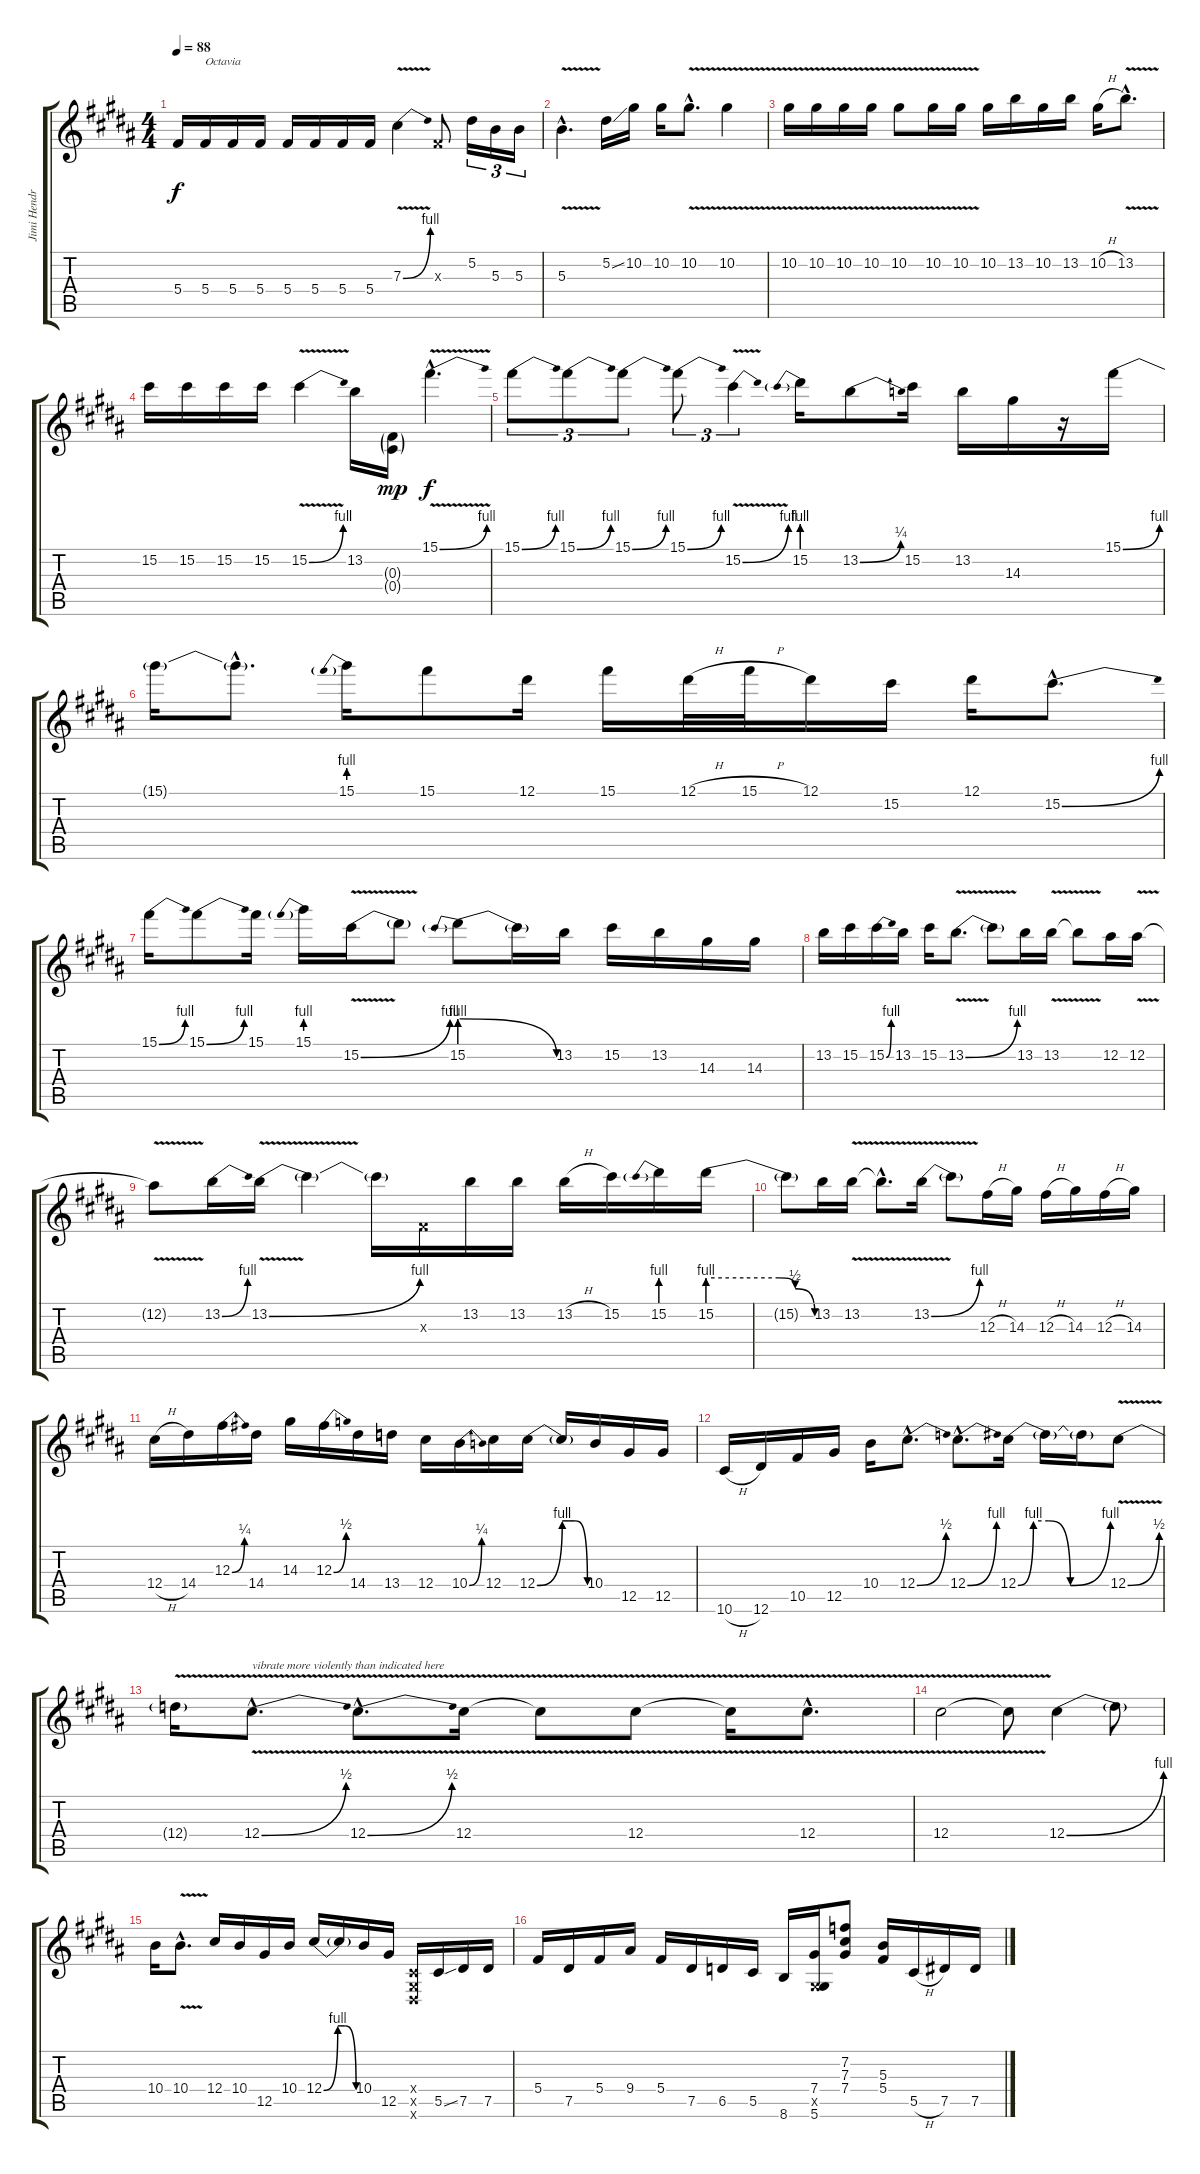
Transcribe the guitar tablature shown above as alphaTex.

\track ("Jimi Hendrix" "Jimi Hendr") {instrument overdrivenguitar}
\staff {score tabs}
\tuning (Eb4 Bb3 Gb3 Db3 Ab2 Eb2) {hide}
\ts (4 4)
\tempo 88
\clef g2
\ks b
5.4.16{dy f} 5.4.16{txt "Octavia"} 5.4.16 5.4.16 5.4.16 5.4.16 5.4.16 5.4.16 7.3{be (bend 0 0 60 4) v}.4 0.3{x}.8 5.2.16{tu (3 2)} 5.3.16{tu (3 2)} 5.3.16{tu (3 2)} |
5.3{v hac}.4{d} 5.2{ss}.16 10.2.16 10.2.16 10.2{v hac}.8{d} 10.2{v}.4 |
10.2{v}.16 10.2{v}.16 10.2{v}.16 10.2{v}.16 10.2{v}.8 10.2{v}.16 10.2{v}.16 10.2.16 13.2.16 10.2.16 13.2.16 10.2{h}.16 13.2{v hac}.8{d} |
15.2.16 15.2.16 15.2.16 15.2.16 15.2{be (bend 0 0 60 4) v}.4 13.2.16 (0.3{g} 0.4{g}).16{dy mp} 15.1{be (bend 0 0 60 4) v hac}.4{d dy f} |
15.1{be (bend 0 0 60 4)}.8{tu (3 2)} 15.1{be (bend 0 0 60 4)}.8{tu (3 2)} 15.1{be (bend 0 0 60 4)}.8{tu (3 2)} 15.1{be (bend 0 0 60 4)}.8{tu (3 2)} 15.2{be (bend 0 0 60 4) v}.4{tu (3 2)} 15.2{be (prebend 0 4 60 4)}.16 13.2{be (bend 0 0 60 1)}.8 15.2.16 13.2.16 14.3.16 r.16 15.1{be (bend 0 0 60 4)}.16 |
15.1{t}.16 15.1{hac t}.8{d} 15.1{be (prebend 0 4 60 4)}.16 15.1.8 12.1.16 15.1.16 12.1{h}.32 15.1{h}.32 12.1.16 15.2.16 12.1.16 15.2{be (bend 0 0 60 4) hac}.8{d} |
15.1{be (bend 0 0 60 4)}.16 15.1{be (bend 0 0 60 4)}.8 15.1.16 15.1{be (prebend 0 4 60 4)}.16 15.2{be (bend 0 0 60 4) v}.16 15.2{t}.8 15.2{be (prebendrelease 0 4 60 0)}.8 15.2{t}.16 13.2.16 15.2.16 13.2.16 14.3.16 14.3.16 |
13.2.16 15.2.16 15.2{be (bend 0 0 60 4)}.16 13.2.16 15.2.16 13.2{be (bend 0 0 60 4) v}.8{d} 13.2{t}.8 13.2.16 13.2{v}.16 13.2{t}.8 12.2.16 12.2{v}.16 |
12.2{t}.8 13.2{be (bend 0 0 60 4)}.16 13.2{be (bend 0 0 60 4) v}.16 13.2{t}.4 13.2{t}.16 0.3{x}.16 13.2.16 13.2.16 13.2{h}.16 15.2.16 15.2{be (prebend 0 4 60 4)}.16 15.2{be (custom 0 4 20 4 40 4 49 2 60 0)}.16 |
15.2{t}.8 13.2.16 13.2{v}.16 13.2{hac t}.8{d} 13.2{be (bend 0 0 60 4) v}.16 13.2{t}.8 12.3{h}.16 14.3.16 12.3{h}.16 14.3.16 12.3{h}.16 14.3.16 |
12.4{h}.16 14.4.16 12.3{be (bend 0 0 60 1)}.16 14.4.16 14.3.16 12.3{be (bend 0 0 60 2)}.16 14.4.16 13.4.16 12.4.16 10.4{be (bend 0 0 60 1)}.16 12.4.16 12.4{be (custom 0 0 30 4 38 4 45 4 60 0)}.16 12.4{t}.16 10.4.16 12.5.16 12.5.16 |
10.6{h}.16 12.6.16 10.5.16 12.5.16 10.4.16 12.4{be (bend 0 0 60 2) hac}.8{d} 12.4{be (bend 0 0 60 4) hac}.8{d} 12.4{be (custom 0 0 10 4 20 4 34 0 60 4)}.16 12.4{t}.16 12.4{t}.16 12.4{be (bend 0 0 60 2) v}.8 |
12.4{t}.16 12.4{be (bend 0 0 60 2) v hac}.8{d txt "vibrate more violently than indicated here"} 12.4{be (bend 0 0 60 2) v hac}.8{d} 12.4{v}.16 12.4{t}.8 12.4{v}.8 12.4{t}.16 12.4{v hac}.8{d} |
12.4{v}.2 12.4{t}.8 12.4{be (bend 0 0 60 4)}.4 12.4{t}.8 |
10.4.16 10.4{v hac}.8{d} 12.4.16 10.4.16 12.5.16 10.4.16 12.4{be (custom 0 0 26 4 30 4 39 4 60 0)}.16 12.4{t}.16 10.4.16 12.5.16 (0.4{x} 0.5{x} 0.6{x}).16 5.5{ss}.16 7.5.16 7.5.16 |
5.4.16 7.5.16 5.4.16 9.4.16 5.4.16 7.5.16 6.5.16 5.5.16 8.6.16 (7.4 0.5{x} 5.6).16 (7.2 7.3 7.4).8 (5.3 5.4).16 5.5{h}.16 7.5.16 7.5.16
